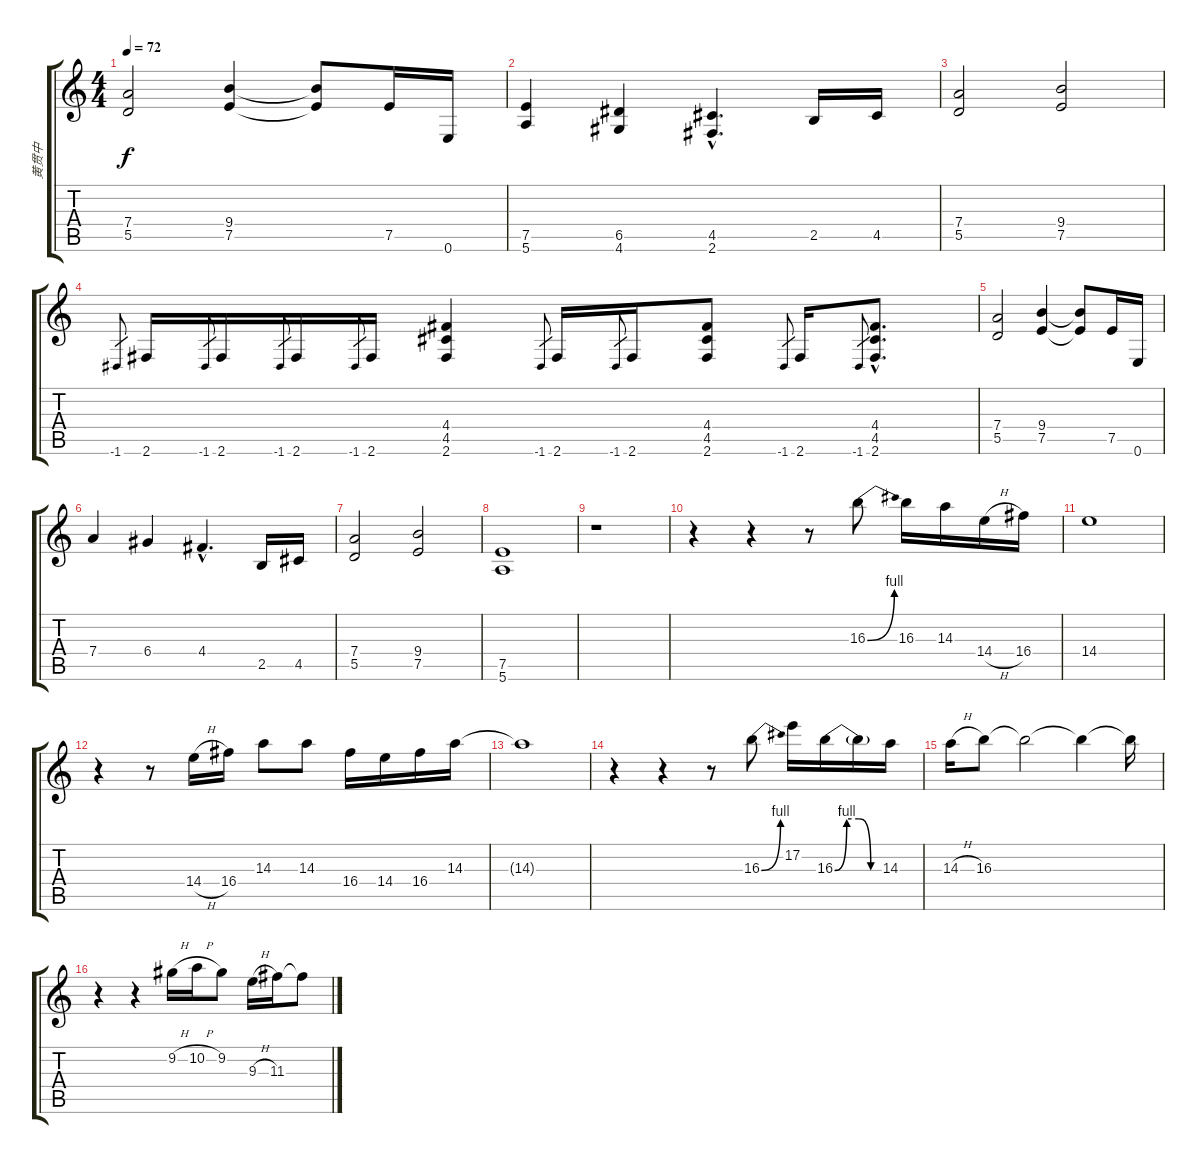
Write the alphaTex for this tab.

\track ("黄贯中" "黄贯中") {instrument overdrivenguitar}
\staff {score tabs}
\tuning (E4 B3 G3 D3 A2 E2) {hide}
\ts (4 4)
\tempo 72
\clef g2
\ks c
(7.4 5.5).2{dy f instrument overdrivenguitar} (9.4 7.5).4 (9.4{t} 7.5{t}).8 7.5.16 0.6.16 |
(7.5 5.6).4 (6.5 4.6).4 (4.5{hac} 2.6{hac}).4{d} 2.5.16 4.5.16 |
(7.4 5.5).2 (9.4 7.5).2 |
-1.6.8{gr} 2.6.16 -1.6.8{gr} 2.6.16 -1.6.8{gr} 2.6.16 -1.6.8{gr} 2.6.16 (4.4 4.5 2.6).4 -1.6.8{gr} 2.6.16 -1.6.8{gr} 2.6.16 (4.4 4.5 2.6).8 -1.6.8{gr} 2.6.16 -1.6.8{gr} (4.4{hac} 4.5{hac} 2.6{hac}).8{d} |
(7.4 5.5).2 (9.4 7.5).4 (9.4{t} 7.5{t}).8 7.5.16 0.6.16 |
7.4.4 6.4.4 4.4{hac}.4{d} 2.5.16 4.5.16 |
(7.4 5.5).2 (9.4 7.5).2 |
(7.5 5.6).1 |
r.1 |
r.4 r.4 r.8 16.3{be (bend 0 0 60 4)}.8{volume 14 instrument acousticguitarsteel} 16.3.16 14.3.16 14.4{h}.16 16.4.16 |
14.4.1 |
r.4 r.8 14.4{h}.16 16.4.16 14.3.8 14.3.8 16.4.16 14.4.16 16.4.16 14.3.16 |
14.3{t}.1 |
r.4 r.4 r.8 16.3{be (bend 0 0 60 4)}.8 17.2.16 16.3{be (custom 0 0 15 4 30 4 45 0 60 0)}.16 16.3{t}.16 14.3.16 |
14.3{h}.16 16.3.8 16.3{t}.2 16.3{t}.4 16.3{t}.16 |
r.4 r.4 9.2{h}.16 10.2{h}.16 9.2.8 9.3{h}.16 11.3.16 11.3{t}.8
